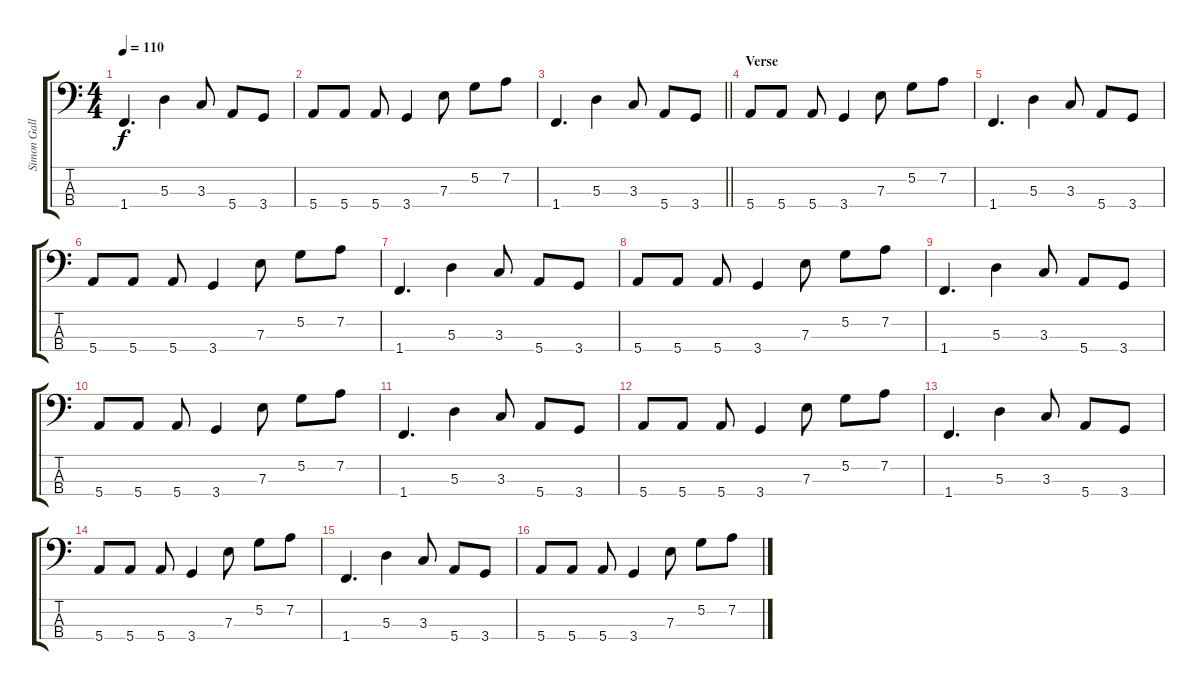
\track ("Simon Gallup" "Simon Gall") {instrument electricbasspick}
\staff {score tabs}
\tuning (G2 D2 A1 E1) {hide}
\ts (4 4)
\tempo 110
\clef f4
\ks c
1.4.4{d dy f} 5.3.4 3.3.8 5.4.8 3.4.8 |
5.4.8 5.4.8 5.4.8 3.4.4 7.3.8 5.2.8 7.2.8 |
\barLineRight lightlight
1.4.4{d} 5.3.4 3.3.8 5.4.8 3.4.8 |
\section ("" "Verse")
5.4.8 5.4.8 5.4.8 3.4.4 7.3.8 5.2.8 7.2.8 |
1.4.4{d} 5.3.4 3.3.8 5.4.8 3.4.8 |
5.4.8 5.4.8 5.4.8 3.4.4 7.3.8 5.2.8 7.2.8 |
1.4.4{d} 5.3.4 3.3.8 5.4.8 3.4.8 |
5.4.8 5.4.8 5.4.8 3.4.4 7.3.8 5.2.8 7.2.8 |
1.4.4{d} 5.3.4 3.3.8 5.4.8 3.4.8 |
5.4.8 5.4.8 5.4.8 3.4.4 7.3.8 5.2.8 7.2.8 |
1.4.4{d} 5.3.4 3.3.8 5.4.8 3.4.8 |
5.4.8 5.4.8 5.4.8 3.4.4 7.3.8 5.2.8 7.2.8 |
1.4.4{d} 5.3.4 3.3.8 5.4.8 3.4.8 |
5.4.8 5.4.8 5.4.8 3.4.4 7.3.8 5.2.8 7.2.8 |
1.4.4{d} 5.3.4 3.3.8 5.4.8 3.4.8 |
5.4.8 5.4.8 5.4.8 3.4.4 7.3.8 5.2.8 7.2.8
